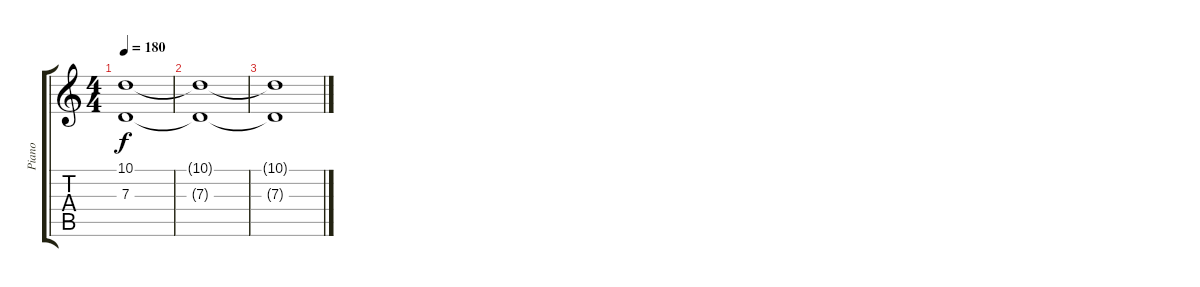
\track ("Piano" "Piano") {instrument acousticgrandpiano}
\staff {score tabs}
\tuning (E4 B3 G3 D3 A2 E2) {hide}
\ts (4 4)
\tempo 180
\clef g2
\ks c
(10.1{t} 7.3{t}).1{dy f} |
(10.1{t} 7.3{t}).1 |
(10.1{t} 7.3{t}).1
